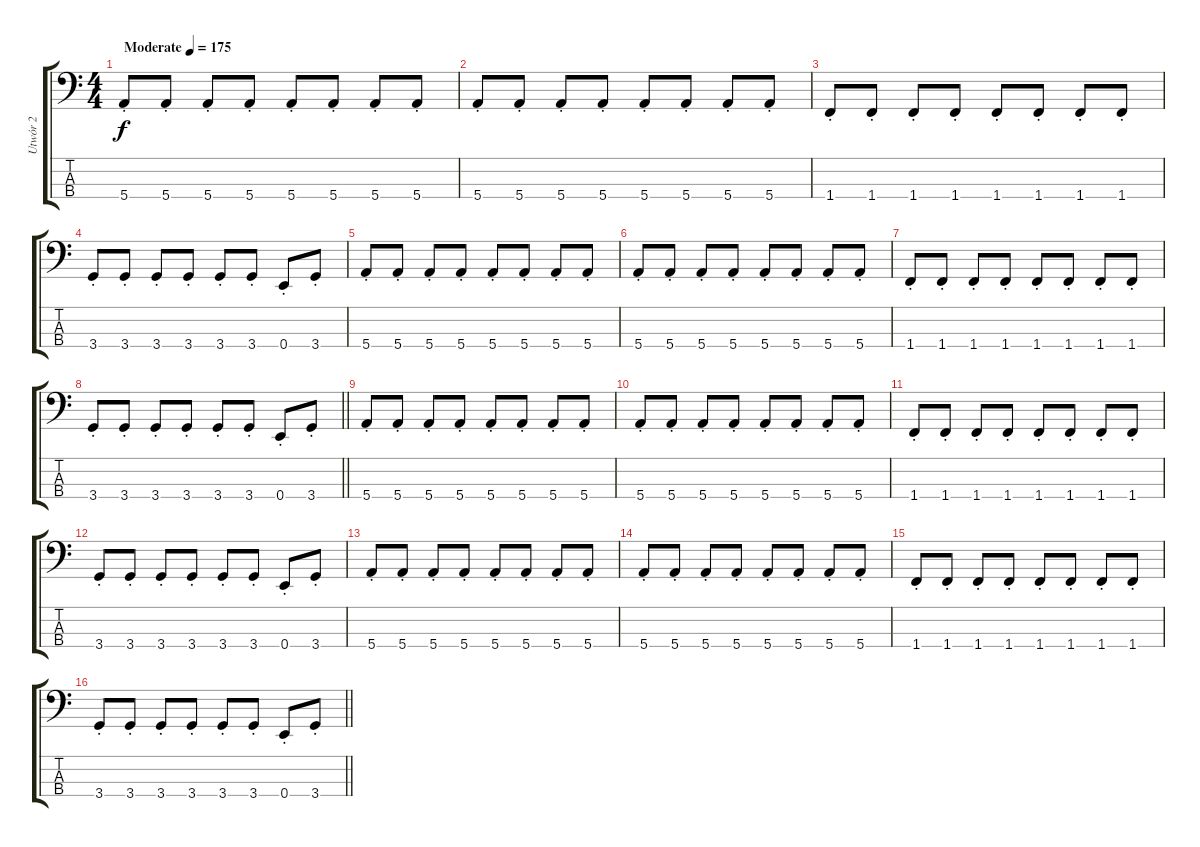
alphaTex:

\track ("Utwór 2" "Utwór 2") {instrument electricbassfinger}
\staff {score tabs}
\tuning (G2 D2 A1 E1) {hide}
\ts (4 4)
\section ("" "")
\tempo (175 "Moderate")
\clef f4
\ks c
5.4{st}.8{dy f instrument electricbassfinger} 5.4{st}.8 5.4{st}.8 5.4{st}.8 5.4{st}.8 5.4{st}.8 5.4{st}.8 5.4{st}.8 |
5.4{st}.8 5.4{st}.8 5.4{st}.8 5.4{st}.8 5.4{st}.8 5.4{st}.8 5.4{st}.8 5.4{st}.8 |
1.4{st}.8 1.4{st}.8 1.4{st}.8 1.4{st}.8 1.4{st}.8 1.4{st}.8 1.4{st}.8 1.4{st}.8 |
3.4{st}.8 3.4{st}.8 3.4{st}.8 3.4{st}.8 3.4{st}.8 3.4{st}.8 0.4{st}.8 3.4{st}.8 |
5.4{st}.8 5.4{st}.8 5.4{st}.8 5.4{st}.8 5.4{st}.8 5.4{st}.8 5.4{st}.8 5.4{st}.8 |
5.4{st}.8 5.4{st}.8 5.4{st}.8 5.4{st}.8 5.4{st}.8 5.4{st}.8 5.4{st}.8 5.4{st}.8 |
1.4{st}.8 1.4{st}.8 1.4{st}.8 1.4{st}.8 1.4{st}.8 1.4{st}.8 1.4{st}.8 1.4{st}.8 |
\barLineRight lightlight
3.4{st}.8 3.4{st}.8 3.4{st}.8 3.4{st}.8 3.4{st}.8 3.4{st}.8 0.4{st}.8 3.4{st}.8 |
\section ("" "")
5.4{st}.8 5.4{st}.8 5.4{st}.8 5.4{st}.8 5.4{st}.8 5.4{st}.8 5.4{st}.8 5.4{st}.8 |
5.4{st}.8 5.4{st}.8 5.4{st}.8 5.4{st}.8 5.4{st}.8 5.4{st}.8 5.4{st}.8 5.4{st}.8 |
1.4{st}.8 1.4{st}.8 1.4{st}.8 1.4{st}.8 1.4{st}.8 1.4{st}.8 1.4{st}.8 1.4{st}.8 |
3.4{st}.8 3.4{st}.8 3.4{st}.8 3.4{st}.8 3.4{st}.8 3.4{st}.8 0.4{st}.8 3.4{st}.8 |
5.4{st}.8 5.4{st}.8 5.4{st}.8 5.4{st}.8 5.4{st}.8 5.4{st}.8 5.4{st}.8 5.4{st}.8 |
5.4{st}.8 5.4{st}.8 5.4{st}.8 5.4{st}.8 5.4{st}.8 5.4{st}.8 5.4{st}.8 5.4{st}.8 |
1.4{st}.8 1.4{st}.8 1.4{st}.8 1.4{st}.8 1.4{st}.8 1.4{st}.8 1.4{st}.8 1.4{st}.8 |
\barLineRight lightlight
3.4{st}.8 3.4{st}.8 3.4{st}.8 3.4{st}.8 3.4{st}.8 3.4{st}.8 0.4{st}.8 3.4{st}.8
